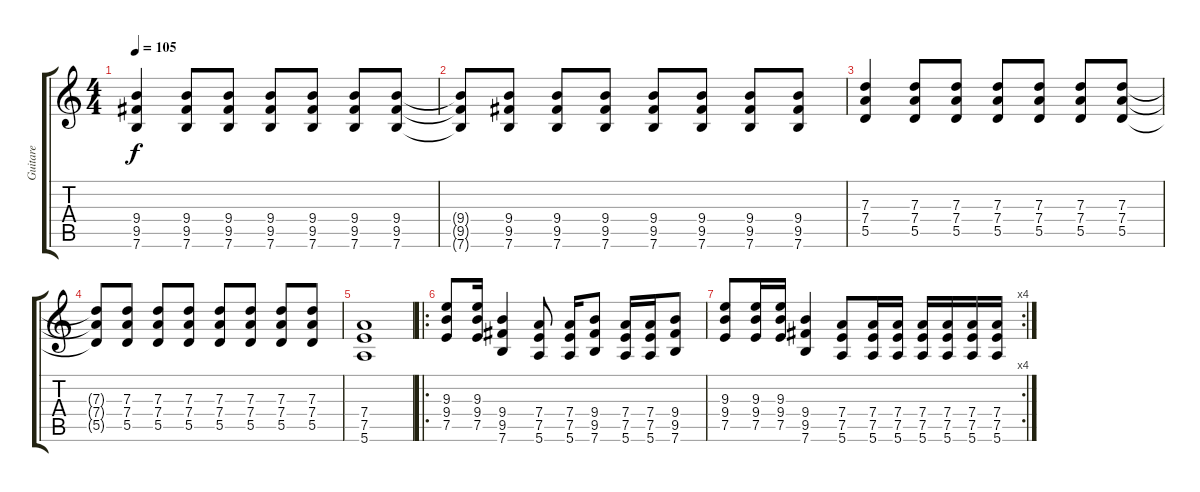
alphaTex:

\track ("Guitare" "Guitare") {instrument distortionguitar}
\staff {score tabs}
\tuning (E4 B3 G3 D3 A2 E2) {hide}
\ts (4 4)
\tempo 105
\clef g2
\ks c
(9.4 9.5 7.6).4{dy f} (9.4 9.5 7.6).8 (9.4 9.5 7.6).8 (9.4 9.5 7.6).8 (9.4 9.5 7.6).8 (9.4 9.5 7.6).8 (9.4 9.5 7.6).8 |
(9.4{t} 9.5{t} 7.6{t}).8 (9.4 9.5 7.6).8 (9.4 9.5 7.6).8 (9.4 9.5 7.6).8 (9.4 9.5 7.6).8 (9.4 9.5 7.6).8 (9.4 9.5 7.6).8 (9.4 9.5 7.6).8 |
(7.3 7.4 5.5).4 (7.3 7.4 5.5).8 (7.3 7.4 5.5).8 (7.3 7.4 5.5).8 (7.3 7.4 5.5).8 (7.3 7.4 5.5).8 (7.3 7.4 5.5).8 |
(7.3{t} 7.4{t} 5.5{t}).8 (7.3 7.4 5.5).8 (7.3 7.4 5.5).8 (7.3 7.4 5.5).8 (7.3 7.4 5.5).8 (7.3 7.4 5.5).8 (7.3 7.4 5.5).8 (7.3 7.4 5.5).8 |
(7.4 7.5 5.6).1 |
\ro
(9.3 9.4 7.5).8 (9.3 9.4 7.5).16 (9.4 9.5 7.6).4 (7.4 7.5 5.6).8 (7.4 7.5 5.6).16 (9.4 9.5 7.6).8 (7.4 7.5 5.6).16 (7.4 7.5 5.6).16 (9.4 9.5 7.6).8 |
\rc 4
(9.3 9.4 7.5).8 (9.3 9.4 7.5).16 (9.3 9.4 7.5).16 (9.4 9.5 7.6).4 (7.4 7.5 5.6).8 (7.4 7.5 5.6).16 (7.4 7.5 5.6).16 (7.4 7.5 5.6).16 (7.4 7.5 5.6).16 (7.4 7.5 5.6).16 (7.4 7.5 5.6).16
